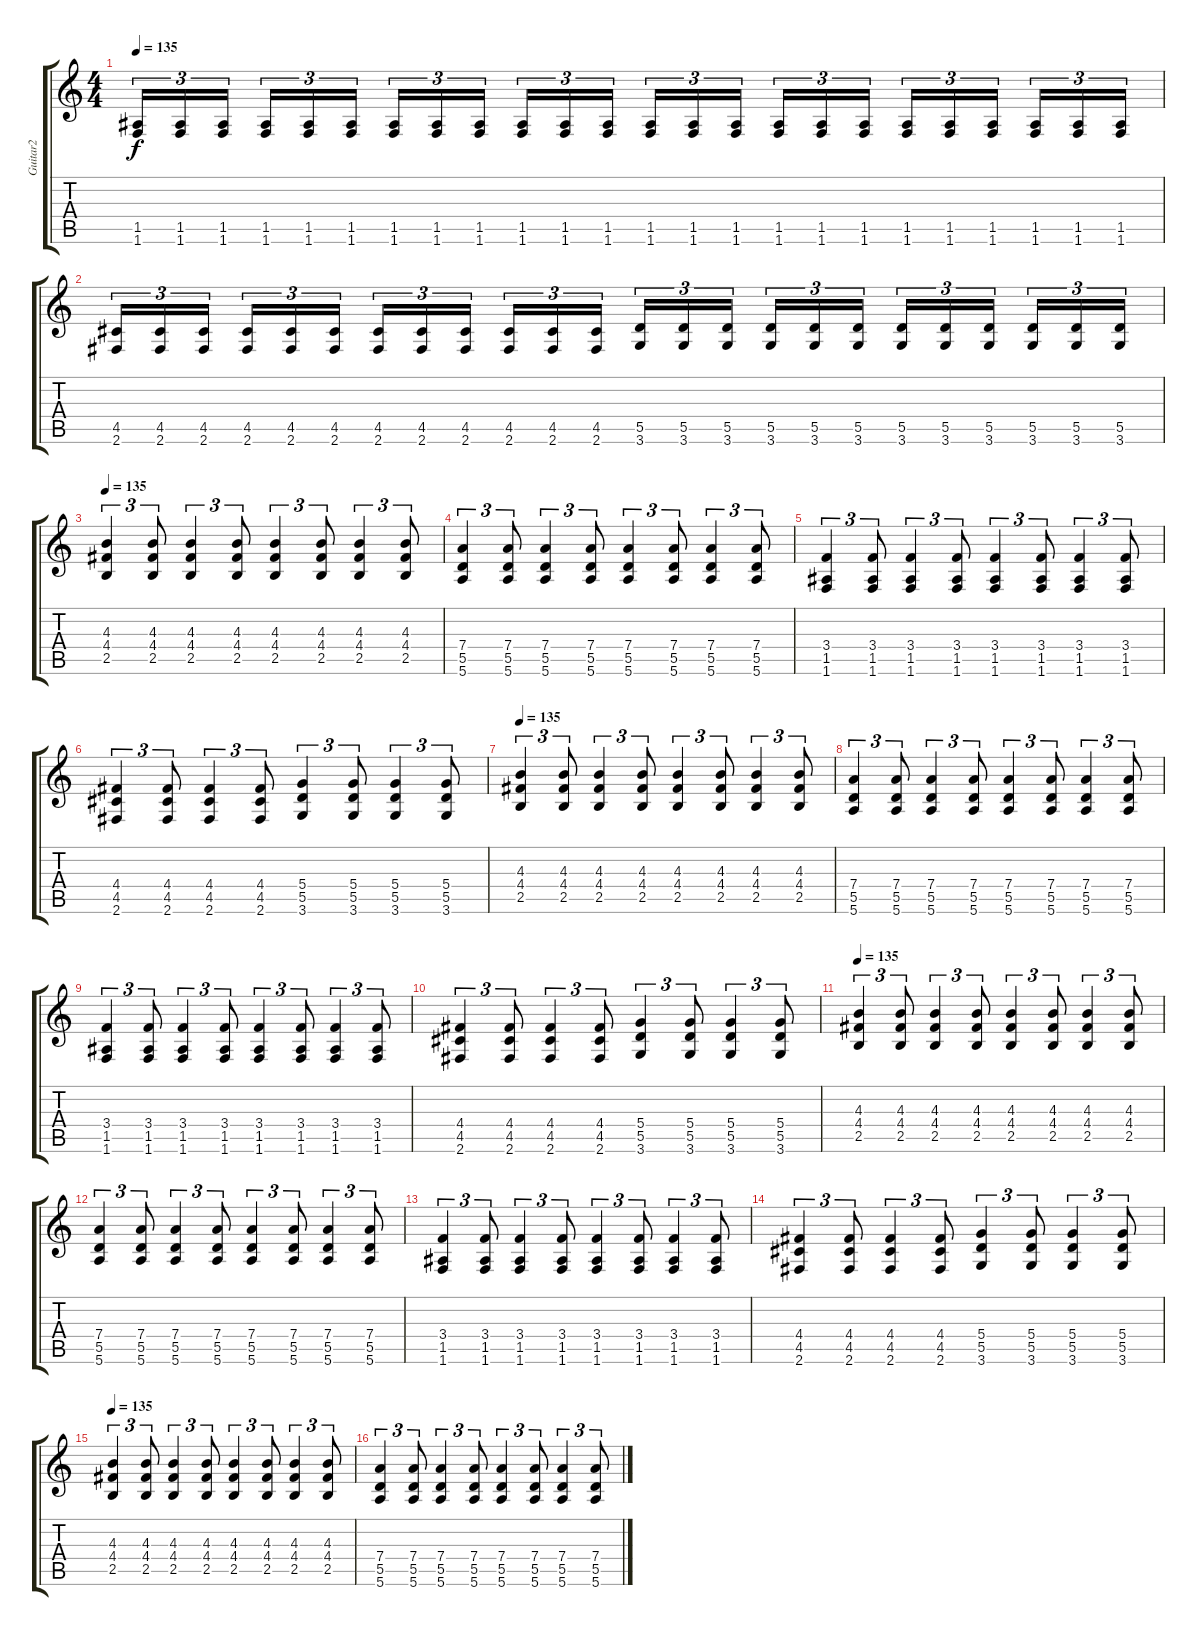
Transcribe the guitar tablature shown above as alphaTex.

\track ("Guitar2" "Guitar2") {instrument distortionguitar}
\staff {score tabs}
\tuning (E4 B3 G3 D3 A2 E2) {hide}
\ts (4 4)
\tempo 135
\clef g2
\ks c
(1.5 1.6).16{tu (3 2) dy f} (1.5 1.6).16{tu (3 2)} (1.5 1.6).16{tu (3 2)} (1.5 1.6).16{tu (3 2)} (1.5 1.6).16{tu (3 2)} (1.5 1.6).16{tu (3 2)} (1.5 1.6).16{tu (3 2)} (1.5 1.6).16{tu (3 2)} (1.5 1.6).16{tu (3 2)} (1.5 1.6).16{tu (3 2)} (1.5 1.6).16{tu (3 2)} (1.5 1.6).16{tu (3 2)} (1.5 1.6).16{tu (3 2)} (1.5 1.6).16{tu (3 2)} (1.5 1.6).16{tu (3 2)} (1.5 1.6).16{tu (3 2)} (1.5 1.6).16{tu (3 2)} (1.5 1.6).16{tu (3 2)} (1.5 1.6).16{tu (3 2)} (1.5 1.6).16{tu (3 2)} (1.5 1.6).16{tu (3 2)} (1.5 1.6).16{tu (3 2)} (1.5 1.6).16{tu (3 2)} (1.5 1.6).16{tu (3 2)} |
(4.5 2.6).16{tu (3 2)} (4.5 2.6).16{tu (3 2)} (4.5 2.6).16{tu (3 2)} (4.5 2.6).16{tu (3 2)} (4.5 2.6).16{tu (3 2)} (4.5 2.6).16{tu (3 2)} (4.5 2.6).16{tu (3 2)} (4.5 2.6).16{tu (3 2)} (4.5 2.6).16{tu (3 2)} (4.5 2.6).16{tu (3 2)} (4.5 2.6).16{tu (3 2)} (4.5 2.6).16{tu (3 2)} (5.5 3.6).16{tu (3 2)} (5.5 3.6).16{tu (3 2)} (5.5 3.6).16{tu (3 2)} (5.5 3.6).16{tu (3 2)} (5.5 3.6).16{tu (3 2)} (5.5 3.6).16{tu (3 2)} (5.5 3.6).16{tu (3 2)} (5.5 3.6).16{tu (3 2)} (5.5 3.6).16{tu (3 2)} (5.5 3.6).16{tu (3 2)} (5.5 3.6).16{tu (3 2)} (5.5 3.6).16{tu (3 2)} |
\tempo 135
(4.3 4.4 2.5).4{tu (3 2)} (4.3 4.4 2.5).8{tu (3 2)} (4.3 4.4 2.5).4{tu (3 2)} (4.3 4.4 2.5).8{tu (3 2)} (4.3 4.4 2.5).4{tu (3 2)} (4.3 4.4 2.5).8{tu (3 2)} (4.3 4.4 2.5).4{tu (3 2)} (4.3 4.4 2.5).8{tu (3 2)} |
(7.4 5.5 5.6).4{tu (3 2)} (7.4 5.5 5.6).8{tu (3 2)} (7.4 5.5 5.6).4{tu (3 2)} (7.4 5.5 5.6).8{tu (3 2)} (7.4 5.5 5.6).4{tu (3 2)} (7.4 5.5 5.6).8{tu (3 2)} (7.4 5.5 5.6).4{tu (3 2)} (7.4 5.5 5.6).8{tu (3 2)} |
(3.4 1.5 1.6).4{tu (3 2)} (3.4 1.5 1.6).8{tu (3 2)} (3.4 1.5 1.6).4{tu (3 2)} (3.4 1.5 1.6).8{tu (3 2)} (3.4 1.5 1.6).4{tu (3 2)} (3.4 1.5 1.6).8{tu (3 2)} (3.4 1.5 1.6).4{tu (3 2)} (3.4 1.5 1.6).8{tu (3 2)} |
(4.4 4.5 2.6).4{tu (3 2)} (4.4 4.5 2.6).8{tu (3 2)} (4.4 4.5 2.6).4{tu (3 2)} (4.4 4.5 2.6).8{tu (3 2)} (5.4 5.5 3.6).4{tu (3 2)} (5.4 5.5 3.6).8{tu (3 2)} (5.4 5.5 3.6).4{tu (3 2)} (5.4 5.5 3.6).8{tu (3 2)} |
\tempo 135
(4.3 4.4 2.5).4{tu (3 2)} (4.3 4.4 2.5).8{tu (3 2)} (4.3 4.4 2.5).4{tu (3 2)} (4.3 4.4 2.5).8{tu (3 2)} (4.3 4.4 2.5).4{tu (3 2)} (4.3 4.4 2.5).8{tu (3 2)} (4.3 4.4 2.5).4{tu (3 2)} (4.3 4.4 2.5).8{tu (3 2)} |
(7.4 5.5 5.6).4{tu (3 2)} (7.4 5.5 5.6).8{tu (3 2)} (7.4 5.5 5.6).4{tu (3 2)} (7.4 5.5 5.6).8{tu (3 2)} (7.4 5.5 5.6).4{tu (3 2)} (7.4 5.5 5.6).8{tu (3 2)} (7.4 5.5 5.6).4{tu (3 2)} (7.4 5.5 5.6).8{tu (3 2)} |
(3.4 1.5 1.6).4{tu (3 2)} (3.4 1.5 1.6).8{tu (3 2)} (3.4 1.5 1.6).4{tu (3 2)} (3.4 1.5 1.6).8{tu (3 2)} (3.4 1.5 1.6).4{tu (3 2)} (3.4 1.5 1.6).8{tu (3 2)} (3.4 1.5 1.6).4{tu (3 2)} (3.4 1.5 1.6).8{tu (3 2)} |
(4.4 4.5 2.6).4{tu (3 2)} (4.4 4.5 2.6).8{tu (3 2)} (4.4 4.5 2.6).4{tu (3 2)} (4.4 4.5 2.6).8{tu (3 2)} (5.4 5.5 3.6).4{tu (3 2)} (5.4 5.5 3.6).8{tu (3 2)} (5.4 5.5 3.6).4{tu (3 2)} (5.4 5.5 3.6).8{tu (3 2)} |
\tempo 135
(4.3 4.4 2.5).4{tu (3 2)} (4.3 4.4 2.5).8{tu (3 2)} (4.3 4.4 2.5).4{tu (3 2)} (4.3 4.4 2.5).8{tu (3 2)} (4.3 4.4 2.5).4{tu (3 2)} (4.3 4.4 2.5).8{tu (3 2)} (4.3 4.4 2.5).4{tu (3 2)} (4.3 4.4 2.5).8{tu (3 2)} |
(7.4 5.5 5.6).4{tu (3 2)} (7.4 5.5 5.6).8{tu (3 2)} (7.4 5.5 5.6).4{tu (3 2)} (7.4 5.5 5.6).8{tu (3 2)} (7.4 5.5 5.6).4{tu (3 2)} (7.4 5.5 5.6).8{tu (3 2)} (7.4 5.5 5.6).4{tu (3 2)} (7.4 5.5 5.6).8{tu (3 2)} |
(3.4 1.5 1.6).4{tu (3 2)} (3.4 1.5 1.6).8{tu (3 2)} (3.4 1.5 1.6).4{tu (3 2)} (3.4 1.5 1.6).8{tu (3 2)} (3.4 1.5 1.6).4{tu (3 2)} (3.4 1.5 1.6).8{tu (3 2)} (3.4 1.5 1.6).4{tu (3 2)} (3.4 1.5 1.6).8{tu (3 2)} |
(4.4 4.5 2.6).4{tu (3 2)} (4.4 4.5 2.6).8{tu (3 2)} (4.4 4.5 2.6).4{tu (3 2)} (4.4 4.5 2.6).8{tu (3 2)} (5.4 5.5 3.6).4{tu (3 2)} (5.4 5.5 3.6).8{tu (3 2)} (5.4 5.5 3.6).4{tu (3 2)} (5.4 5.5 3.6).8{tu (3 2)} |
\tempo 135
(4.3 4.4 2.5).4{tu (3 2)} (4.3 4.4 2.5).8{tu (3 2)} (4.3 4.4 2.5).4{tu (3 2)} (4.3 4.4 2.5).8{tu (3 2)} (4.3 4.4 2.5).4{tu (3 2)} (4.3 4.4 2.5).8{tu (3 2)} (4.3 4.4 2.5).4{tu (3 2)} (4.3 4.4 2.5).8{tu (3 2)} |
(7.4 5.5 5.6).4{tu (3 2)} (7.4 5.5 5.6).8{tu (3 2)} (7.4 5.5 5.6).4{tu (3 2)} (7.4 5.5 5.6).8{tu (3 2)} (7.4 5.5 5.6).4{tu (3 2)} (7.4 5.5 5.6).8{tu (3 2)} (7.4 5.5 5.6).4{tu (3 2)} (7.4 5.5 5.6).8{tu (3 2)}
